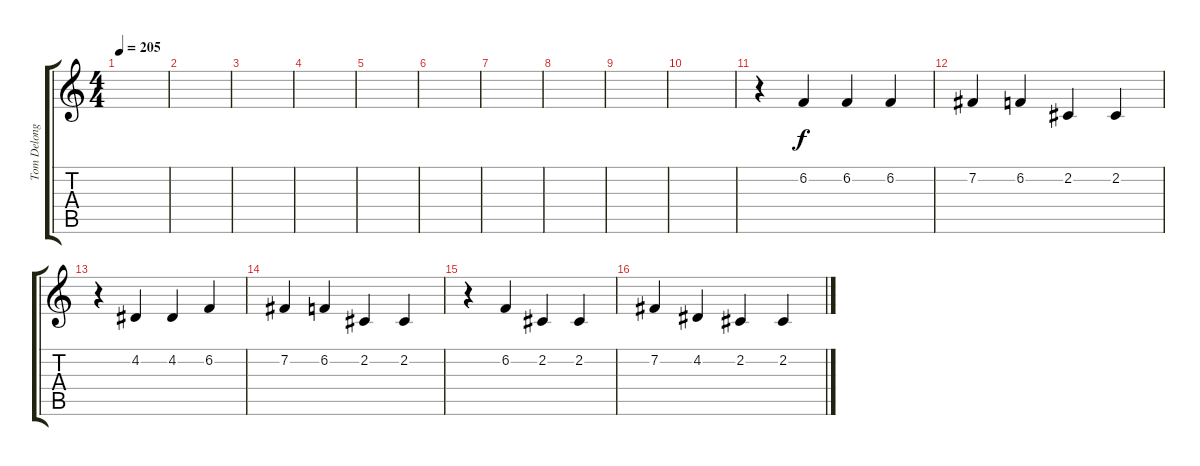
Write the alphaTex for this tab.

\track ("Tom Delonge (Vocals)" "Tom Delong") {instrument tenorsax}
\staff {score tabs}
\tuning (E4 B3 G3 D3 A2 E2) {hide}
\ts (4 4)
\tempo 205
\clef g2
\ks c
|
|
|
|
|
|
|
|
|
|
r.4 6.2.4 6.2.4 6.2.4 |
7.2.4 6.2.4 2.2.4 2.2.4 |
r.4 4.2.4 4.2.4 6.2.4 |
7.2.4 6.2.4 2.2.4 2.2.4 |
r.4 6.2.4 2.2.4 2.2.4 |
7.2.4 4.2.4 2.2.4 2.2.4
